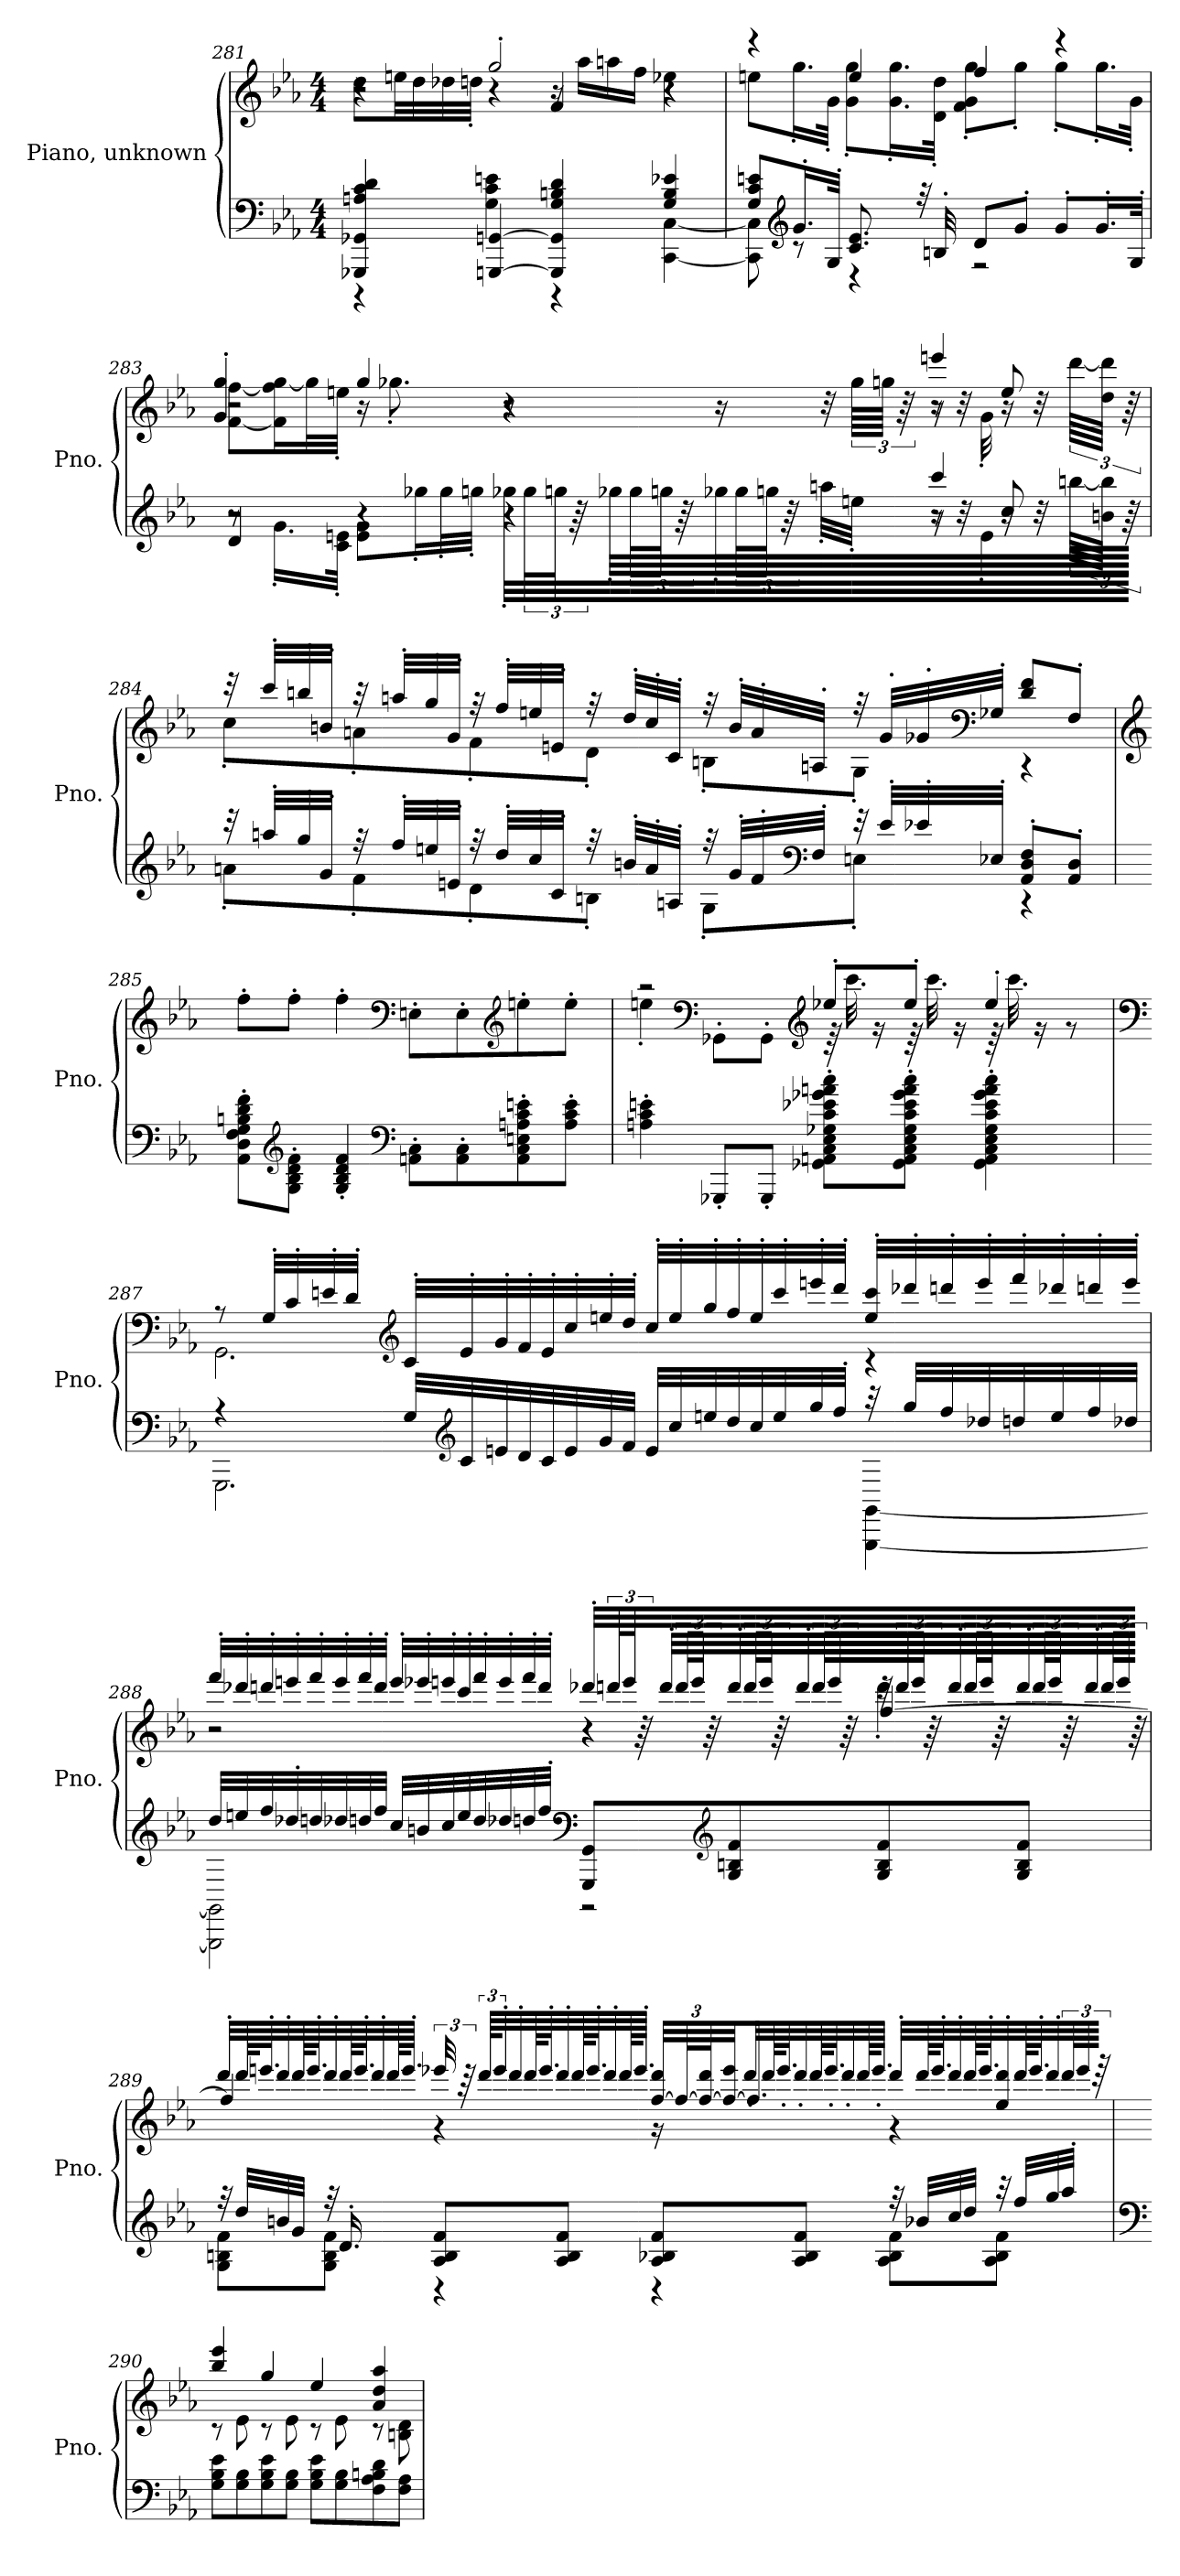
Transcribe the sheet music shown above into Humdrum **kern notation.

**kern	**kern
*part1	*part1
*staff2	*staff1
*I"Piano, unknown	*
*I'Pno.	*
*clefF4	*clefG2
*k[b-e-a-]	*k[b-e-a-]
*M4/4	*M4/4
=281	=281
*^	*^
*	*	*	*^
4GGG-X/ 4GG-X/ 4An/ 4c/ 4d/	4r	4r	8dd\L	2r
.	.	.	32een\LL	.
.	.	.	32dd\	.
.	.	.	32dd-X\	.
.	.	.	32ddn'\JJJ	.
[4GGGn/ [4GGn/	4G\ 4c\ 4en\	2gg'/	4r	.
4GGG/] 4GG/] 4G/ 4Bn/ 4d/	4r	.	16r	4f/
.	.	.	16aa-\LL	.
.	.	.	16aan\	.
.	.	.	16ff\JJ	.
4G/ 4B/ 4e-X/	[4CC\ [4C\	4r	4ee-X\	4r
*	*	*	*v	*v
!!LO:LB:g=z
=282	=282	=282	=282
8G/ 8c/ 8en/L	8CC\] 8C\]	4r	8een\L
*clefG2	*	*	*
16.g'/L	8r	.	16.gg'\L
32G'/JJk	.	.	32g'\JJk
8.c/ 8.e/	4r	4ee/	8g\' 8gg\'L
.	.	.	16.g\' 16.gg\'L
32r	.	.	.
32Bn'/	.	.	32d\' 32dd\'JJk
8d/L	2r	4ff/	8f\' 8g\' 8gg\'L
8g'/J	.	.	8gg'\J
8g'/L	.	4r	8gg'\L
16.g'/L	.	.	16.gg'\L
32G'/JJk	.	.	32g'\JJk
!!LO:LB:g=z
=283	=283	=283	=283
*	*^	*	*^
2r	8r	4d/	2r	[8f\ [8ff\L	4g/' 4gg/'
.	16.g'\LL	.	.	16f\] 16ff\] [16gg\L	.
.	.	.	.	32gg\L]	.
.	32c\' 32en\'JJk	.	.	32een'\JJJ	.
.	8e\ 8g\L	4r	.	16r	4gg/
.	.	.	.	8.gg-X'\	.
.	16gg-X'\L	.	.	.	.
.	32gg-'\L	.	.	.	.
.	32ggn'\JJJ	.	.	.	.
4r	32gg-X'\LLL	4r	4r	8r	4r
.	96gg-\L	.	.	.	.
.	96ggn\JJJJ	.	.	.	.
.	96r	.	.	.	.
.	32gg-X'\LLL	.	.	.	.
.	96gg-\L	.	.	.	.
.	96ggn\JJJJ	.	.	.	.
.	96r	.	.	.	.
.	32gg-X'\LLL	.	.	16r	.
.	96gg-\L	.	.	.	.
.	96ggn\JJJJ	.	.	.	.
.	96r	.	.	.	.
.	32aan'\LLL	.	.	32r	.
.	32een'\JJJ	.	.	96gg-\LLLL	.
.	.	.	.	96ggn\JJJJ	.
.	.	.	.	96r	.
4ccc/	16r	8r	4eeen/	16r	8r
.	32r	.	.	32r	.
.	32e'\	.	.	32g'\	.
.	16r	8cc/	.	16r	8ee/
.	32r	.	.	32r	.
.	[96bbn\LLLL	.	.	[96ddd\LLLL	.
.	96bn\ 96bb\]JJJJ	.	.	96dd\ 96ddd\]JJJJ	.
.	96r	.	.	96r	.
*	*v	*v	*	*	*
*	*	*	*v	*v
!!LO:LB:g=z
=284	=284	=284	=284
32r	8an'\L	32r	8cc'\L
32aan'/LLL	.	32ccc'/LLL	.
32gg'/	.	32bbn'/	.
32g'/JJJ	.	32bn'/JJJ	.
32r	8f'\	32r	8an'\
32ff'/LLL	.	32aan'/LLL	.
32een'/	.	32gg'/	.
32en'/JJJ	.	32g'/JJJ	.
32r	8d'\	32r	8f'\
32dd'/LLL	.	32ff'/LLL	.
32cc'/	.	32een'/	.
32c'/JJJ	.	32en'/JJJ	.
32r	8Bn'\J	32r	8d'\J
32bn'/LLL	.	32dd'/LLL	.
32a'/	.	32cc'/	.
32An'/JJJ	.	32c'/JJJ	.
32r	8G'\L	32r	8Bn'\L
32g'/LLL	.	32b'/LLL	.
32f'/	.	32a'/	.
*clefF4	*	*	*
32F'/JJJ	.	32An'/JJJ	.
32r	8En'\J	32r	8G'\J
32e'/LLL	.	32g'/LLL	.
32e-X'/	.	32g-X'/	.
*	*	*clefF4	*
32E-X'/JJJ	.	32G-X'/JJJ	.
8AA-/' 8D/' 8F/'L	4r	8d/ 8f/L	4r
8AA-/' 8D/'J	.	8F'/J	.
*v	*v	*	*
*	*v	*v
!!LO:LB:g=z
=285	=285
*	*clefG2
8AA-\' 8D\' 8F\' 8G\' 8Bn\' 8d\' 8f\'L	8ff'\L
*clefG2	*
8G\' 8B\' 8d\' 8f\'J	8ff'\J
4G/' 4B/' 4d/' 4f/'	4ff'\
*clefF4	*clefF4
8AAn\' 8C\'L	8En'\L
8AA\' 8C\'	8E'\
*	*clefG2
8AA\' 8C\' 8En\' 8An\' 8c\' 8en\'	8een'\
8A\' 8c\' 8e\'J	8ee'\J
=286	=286
*	*^
4An\' 4c\' 4en\'	2r	4een'\
*	*clefF4	*
8GGG-X'/L	.	8GG-X'\L
8GGG-'/J	.	8GG-'\J
*	*clefG2	*
8GG-X\' 8AAn\' 8C\' 8E-\' 8G-X\' 8c\' 8e-X\' 8g-X\' 8an\' 8cc\'L	8ee-X'/L	64r
.	.	32.ccc\
.	.	16r
8GG-\' 8AA\' 8C\' 8E-\' 8G-\' 8c\' 8e-\' 8g-\' 8a\' 8cc\'J	8ee-'/J	64r
.	.	32.ccc\
.	.	16r
4GG-\' 4AA\' 4C\' 4E-\' 4G-\' 4c\' 4e-\' 4g-\' 4a\' 4cc\'	4ee-'/	64r
.	.	32.ccc\
.	.	16r
.	.	8r
!!LO:PB:g=z	!!
=287	=287	=287
*	*clefF4	*
*^	*	*
4r	2.GGG\	8r	2.GG\
.	.	32G'/LLL	.
.	.	32c'/	.
.	.	32en'/	.
.	.	32d'/JJJ	.
*	*	*clefG2	*
32G/LLL	.	32c'/LLL	.
*clefG2	*	*	*
32c/	.	32e'/	.
32en/	.	32g'/	.
32d/	.	32f'/	.
32c/	.	32e'/	.
32e/	.	32cc'/	.
32g/	.	32een'/	.
32f/JJJ	.	32dd'/JJJ	.
32e/LLL	.	32cc'/LLL	.
32cc/	.	32ee'/	.
32een/	.	32gg'/	.
32dd/	.	32ff'/	.
32cc/	.	32ee'/	.
32ee/	.	32ccc'/	.
32gg/	.	32eeen'/	.
32ff'/JJJ	.	32ddd'/JJJ	.
32r	[4GGG\ [4GG\	32ee/' 32ccc/'LLL	4r
32gg/LLL	.	32ddd-X'/	.
32ff/	.	32dddn'/	.
32dd-X/	.	32eee'/	.
32ddn/	.	32fff'/	.
32ee/	.	32ddd-X'/	.
32ff/	.	32dddn'/	.
32dd-X/JJJ	.	32eee'/JJJ	.
!!LO:LB:g=z
=288	=288	=288	=288
*	*	*	*^
32dd/LLL	2GGG\] 2GG\]	32fff'/LLL	2r	2r
32een/	.	32ddd-X'/	.	.
32ff/	.	32dddn'/	.	.
32dd-X'/	.	32eeen'/	.	.
32ddn/	.	32fff'/	.	.
32dd-X/	.	32eee'/	.	.
32ddn/	.	32fff'/	.	.
32ff/JJJ	.	32ddd'/JJJ	.	.
32cc/LLL	.	32eee'/LLL	.	.
32bn/	.	32eee-X'/	.	.
32cc/	.	32eeen'/	.	.
32ee/	.	32ccc'/	.	.
32dd/	.	32fff'/	.	.
32dd-X/	.	32eee'/	.	.
32ddn/	.	32fff'/	.	.
32ff'/JJJ	.	32ddd'/JJJ	.	.
*clefF4	*	*	*	*
8GGG/ 8GG/L	2r	32ddd-X'/LLL	4r	4r
.	.	96dddn/L	.	.
.	.	96eee/JJJJ	.	.
.	.	96r	.	.
.	.	32ddd'/LLL	.	.
.	.	96ddd/L	.	.
.	.	96eee/JJJJ	.	.
.	.	96r	.	.
*clefG2	*	*	*	*
8G/ 8Bn/ 8f/	.	32ddd'/LLL	.	.
.	.	96ddd/L	.	.
.	.	96eee/JJJJ	.	.
.	.	96r	.	.
.	.	32ddd'/LLL	.	.
.	.	96ddd/L	.	.
.	.	96eee/JJJJ	.	.
.	.	96r	.	.
8G/ 8B/ 8f/	.	32r	4ddd'\	[4ff/
.	.	96ddd/LLLL	.	.
.	.	96eee/JJJJ	.	.
.	.	96r	.	.
.	.	32ddd'/LLL	.	.
.	.	96ddd/L	.	.
.	.	96eee/JJJJ	.	.
.	.	96r	.	.
8G/ 8B/ 8f/J	.	32ddd'/LLL	.	.
.	.	96ddd/L	.	.
.	.	96eee/JJJJ	.	.
.	.	96r	.	.
.	.	32ddd'/LLL	.	.
.	.	96ddd/L	.	.
.	.	96eee/JJJJ	.	.
.	.	96r	.	.
*	*	*	*v	*v
!!LO:LB:g=z
=289	=289	=289	=289
32r	8G\ 8Bn\ 8f\L	32ddd'/LLL	4ff/]
32dd/LLL	.	128ddd/KL	.
.	.	64.eeen'/J	.
32bn/	.	32ddd'/	.
32g/JJJ	.	128ddd/KL	.
.	.	64.eee'/J	.
32r	8G\ 8B\ 8f\J	32ddd'/	.
16.d'/	.	128ddd/KL	.
.	.	64.eee'/J	.
.	.	32ddd'/	.
.	.	128ddd/KL	.
.	.	64.eee'/JJJJ	.
8A-/ 8B/ 8f/L	4r	48eee-X/	4r
.	.	96r	.
.	.	96ddd/KLLL	.
.	.	48eee-'/	.
.	.	32ddd'/	.
.	.	128ddd/KL	.
.	.	64.eee-'/J	.
8A-/ 8B/ 8f/J	.	32ddd'/	.
.	.	128ddd/KL	.
.	.	64.eee-'/J	.
.	.	32ddd'/	.
.	.	128ddd/KL	.
.	.	64.eee-'/JJJJ	.
*	*	*Xbrackettup	*
8A-/ 8B-X/ 8f/L	4r	[48ff/ 48ddd/LLL	16r
.	.	96ff/L_	.
.	.	96ff/_ 96ddd/J	.
.	.	48ff/_ 48eee-/JJ	.
.	.	8.ff/J]	32ddd'/LLL
.	.	.	128ddd/KL
.	.	.	64.eee-'/J
8A-/ 8B-/ 8f/J	.	.	32ddd'/
.	.	.	128ddd/KL
.	.	.	64.eee-'/J
.	.	.	32ddd'/
.	.	.	128ddd/KL
.	.	.	64.eee-'/JJJJ
32r	8A-\ 8B-\ 8f\L	32ddd'/LLL	4r
32b-X/LLL	.	128ddd/KL	.
.	.	64.eee-'/J	.
32cc/	.	32ddd'/	.
32dd/JJJ	.	128ddd/KL	.
.	.	64.eee-'/J	.
32r	8A-\ 8B-\ 8f\J	32ee-/' 32ddd/'	.
32ff/LLL	.	128ddd/KL	.
.	.	64.eee-'/J	.
32gg/	.	32ddd'/	.
*	*	*brackettup	*
32aa-'/JJJ	.	96ddd/L	.
.	.	96eee-/JJJJ	.
.	.	96r	.
*v	*v	*	*
!!LO:LB:g=z	!!
=290	=290	=290
*clefF4	*	*
8G\ 8B-\ 8e-\L	4bb-/ 4eee-/	8r
8G\ 8B-\	.	8e-\
8G\ 8B-\ 8e-\	4gg/	8r
8G\ 8B-\J	.	8e-\
8G\ 8B-\ 8e-\L	4ee-/	8r
8G\ 8B-\	.	8e-\
8F\ 8A-\ 8Bn\ 8d\	4a-/ 4dd/ 4aa-/	8r
8F\ 8A-\J	.	8Bn\ 8d\
*	*v	*v
=	=
*-	*-
